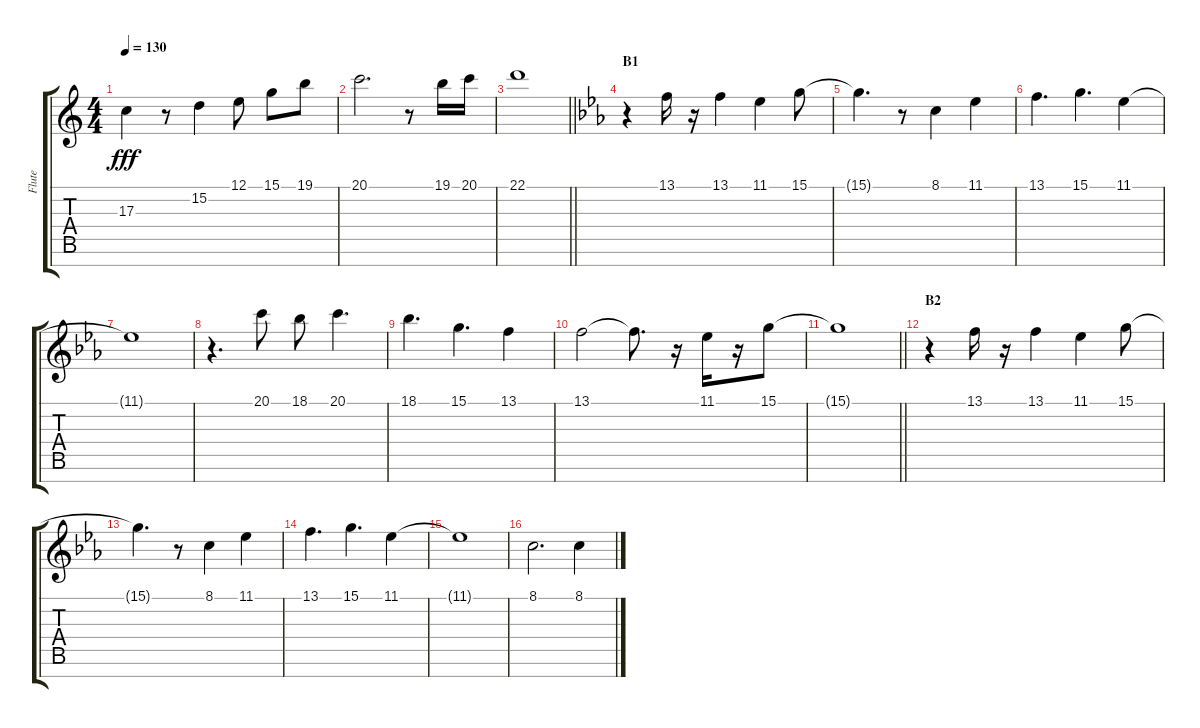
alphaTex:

\track ("Flute" "Flute") {instrument piccolo}
\staff {score tabs}
\tuning (E4 B3 G3 D3 A2 E2 B1) {hide}
\ts (4 4)
\tempo 130
\clef g2
\ks c
17.3{t}.4{dy fff} r.8 15.2.4 12.1.8 15.1.8 19.1.8 |
20.1.2{d} r.8 19.1.16 20.1.16 |
\barLineRight lightlight
22.1.1 |
\section ("" "B1")
\ks eb
r.4 13.1.16 r.16 13.1.4 11.1.4 15.1.8 |
15.1{t}.4{d} r.8 8.1.4 11.1.4 |
13.1.4{d} 15.1.4{d} 11.1.4 |
11.1{t}.1 |
r.4{d} 20.1.8 18.1.8 20.1.4{d} |
18.1.4{d} 15.1.4{d} 13.1.4 |
13.1.2 13.1{t}.8{d} r.16 11.1.16 r.16 15.1.8 |
\barLineRight lightlight
15.1{t}.1 |
\section ("" "B2")
r.4 13.1.16 r.16 13.1.4 11.1.4 15.1.8 |
15.1{t}.4{d} r.8 8.1.4 11.1.4 |
13.1.4{d} 15.1.4{d} 11.1.4 |
11.1{t}.1 |
8.1.2{d} 8.1.4
